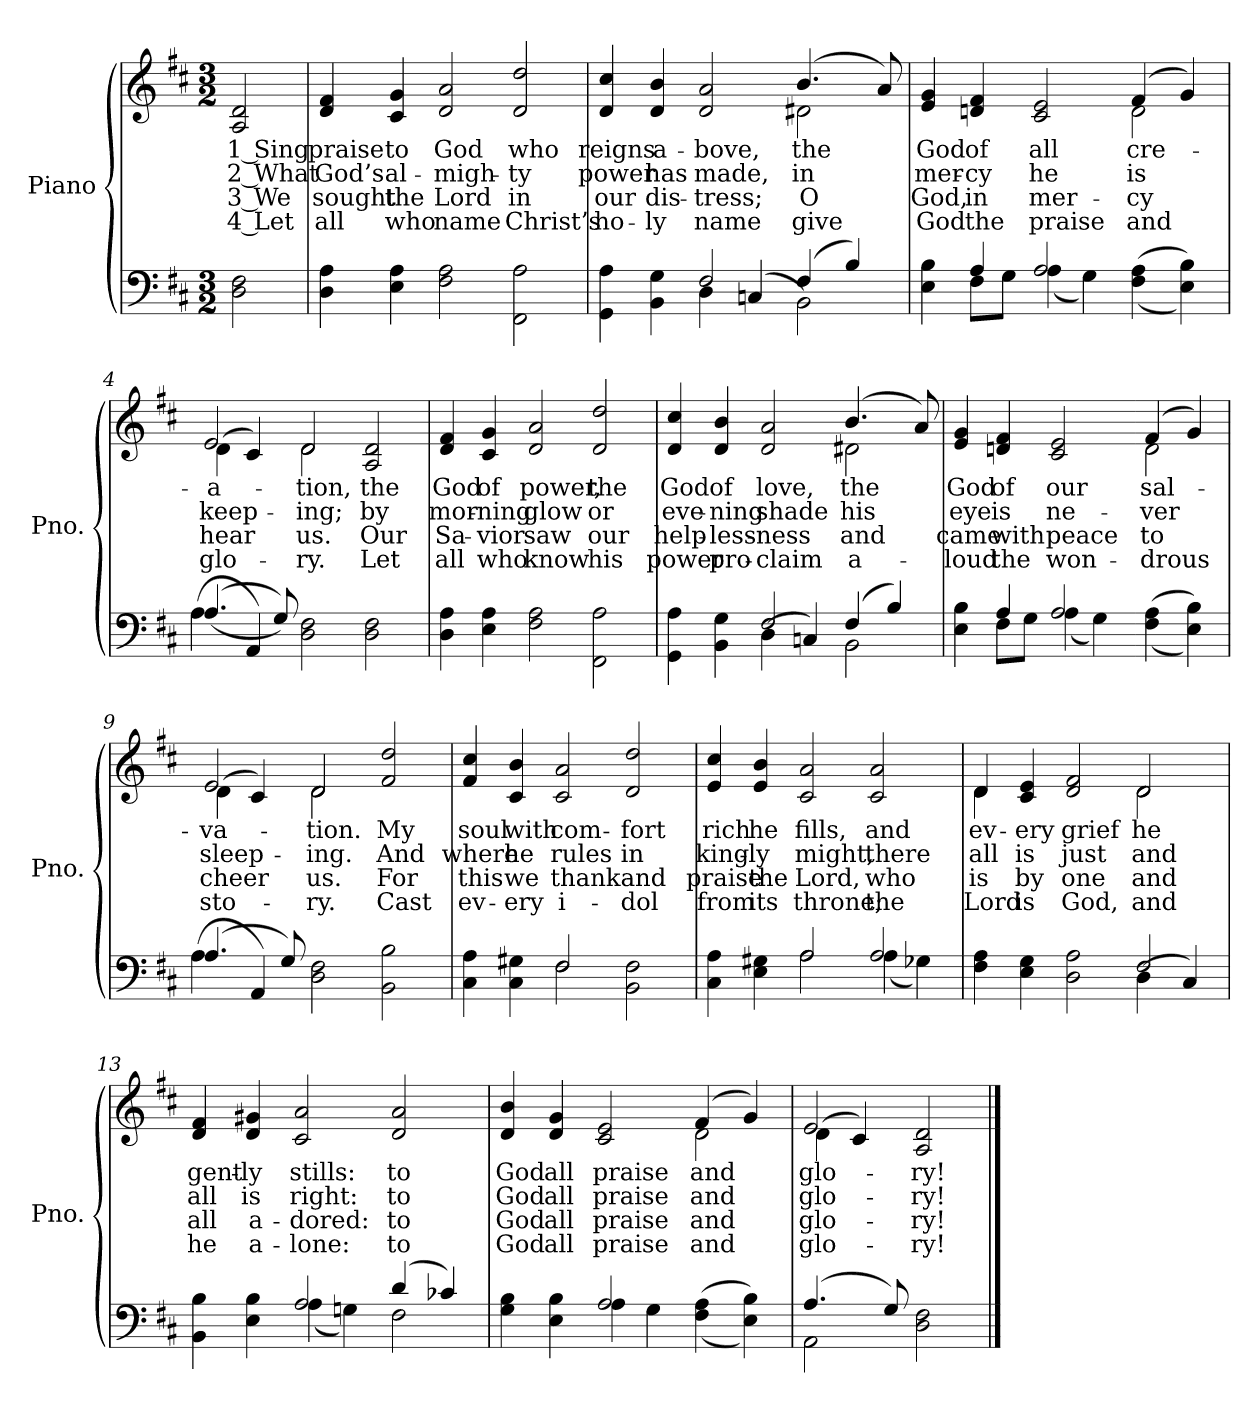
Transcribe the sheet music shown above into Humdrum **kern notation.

**kern	**kern	**text	**text	**text	**text
*part2	*part1	*part1	*part1	*part1	*part1
*staff2	*staff1	*staff1	*staff1	*staff1	*staff1
*I"Piano	*I"Piano	*	*	*	*
*I'Pno.	*I'Pno.	*	*	*	*
!!LO:PB:g=z
*clefF4	*clefG2	*	*	*	*
*k[f#c#]	*k[f#c#]	*	*	*	*
*D:	*D:	*	*	*	*
*M3/2	*M3/2	*	*	*	*
=	=	=	=	=	=
!	!	!LO:LY:b:color=#000000	!LO:LY:b:color=#000000	!LO:LY:b:color=#000000	!LO:LY:b:color=#000000
2Di\ 2F#i	2Ai/ 2di	1 Sing	2 What	3 We	4 Let
=1	=1	=1	=1	=1	=1
!	!	!LO:LY:b:color=#000000	!LO:LY:b:color=#000000	!LO:LY:b:color=#000000	!LO:LY:b:color=#000000
4Di\ 4Ai	4di/ 4f#i	praise	God’s	sought	all
!	!	!LO:LY:b:color=#000000	!LO:LY:b:color=#000000	!LO:LY:b:color=#000000	!LO:LY:b:color=#000000
4Ei\ 4Ai	4c#i/ 4gi	to	al-	the	who
!	!	!LO:LY:b:color=#000000	!LO:LY:b:color=#000000	!LO:LY:b:color=#000000	!LO:LY:b:color=#000000
2F#i\ 2Ai	2di/ 2ai	God	-migh-	Lord	name
!	!	!LO:LY:b:color=#000000	!LO:LY:b:color=#000000	!LO:LY:b:color=#000000	!LO:LY:b:color=#000000
2FF#i\ 2Ai	2di/ 2ddi	who	-ty	in	Christ’s
=2	=2	=2	=2	=2	=2
*^	*	*	*	*	*
!	!	!	!LO:LY:b:color=#000000	!LO:LY:b:color=#000000	!LO:LY:b:color=#000000	!LO:LY:b:color=#000000
*	*	*^	*	*	*	*
4GGi\ 4Ai	2ryy	4di/ 4cc#i	1ryy	reigns	power	our	ho-
!	!	!	!	!LO:LY:b:color=#000000	!LO:LY:b:color=#000000	!LO:LY:b:color=#000000	!LO:LY:b:color=#000000
4BBi\ 4Gi	.	4di/ 4bi	.	a-	has	-dis-	-ly
!	!	!	!	!LO:LY:b:color=#000000	!LO:LY:b:color=#000000	!LO:LY:b:color=#000000	!LO:LY:b:color=#000000
2F#i/	4Di\	2di/ 2ai	.	-bove,	made,	tress;	name
.	(4Cni/	.	.	.	.	.	.
!	!	!	!	!LO:LY:b:color=#000000	!LO:LY:b:color=#000000	!LO:LY:b:color=#000000	!LO:LY:b:color=#000000
(4F#i/	2BBi\)	(4.bi/	2d#Xi\	the	in	O	give
4Bi/)	.	.	.	.	.	.	.
.	.	8ai/)	.	.	.	.	.
=3	=3	=3	=3	=3	=3	=3	=3
!	!	!	!	!LO:LY:b:color=#000000	!LO:LY:b:color=#000000	!LO:LY:b:color=#000000	!LO:LY:b:color=#000000
4Ei\ 4Bi	4ryy	4ei/ 4gi	1ryy	God	mer-	God,	God
!	!	!	!	!LO:LY:b:color=#000000	!LO:LY:b:color=#000000	!LO:LY:b:color=#000000	!LO:LY:b:color=#000000
4Ai/	8F#i\L	4dni/ 4f#i	.	of	-cy	in	the
.	8Gi\J	.	.	.	.	.	.
!	!	!	!	!LO:LY:b:color=#000000	!LO:LY:b:color=#000000	!LO:LY:b:color=#000000	!LO:LY:b:color=#000000
2Ai/	(4Ai\	2c#i/ 2ei	.	all	he	mer-	-praise
.	4Gi\)	.	.	.	.	.	.
!	!	!	!	!LO:LY:b:color=#000000	!LO:LY:b:color=#000000	!LO:LY:b:color=#000000	!LO:LY:b:color=#000000
((4F#i\ 4Ai	2ryy	(4f#i/	2di\	cre-	is	cy	and
4Ei\ 4Bi))	.	4gi/)	.	.	.	.	.
!!LO:LB:g=z	!!
=4	=4	=4	=4	=4	=4	=4	=4
!	!	!	!	!LO:LY:b:color=#000000	!LO:LY:b:color=#000000	!LO:LY:b:color=#000000	!LO:LY:b:color=#000000
((4.Ai/	(4Ai\	2ei/	(4di\	-a-	keep-	hear	glo-
.	4AAi/)	.	4c#i/)	.	.	.	.
8Gi/))	.	.	.	.	.	.	.
!	!	!	!	!LO:LY:b:color=#000000	!LO:LY:b:color=#000000	!LO:LY:b:color=#000000	!LO:LY:b:color=#000000
2Di\ 2F#i	1ryy	2di/	2di\	-tion,	-ing;	-us.	ry.
!	!	!	!	!LO:LY:b:color=#000000	!LO:LY:b:color=#000000	!LO:LY:b:color=#000000	!LO:LY:b:color=#000000
2Di\ 2F#i	.	2Ai/ 2di	2ryy	the	by	Our	Let
*v	*v	*	*	*	*	*	*
=5	=5	=5	=5	=5	=5	=5
!	!	!	!LO:LY:b:color=#000000	!LO:LY:b:color=#000000	!LO:LY:b:color=#000000	!LO:LY:b:color=#000000
*	*v	*v	*	*	*	*
4Di\ 4Ai	4di/ 4f#i	God	mor-	Sa-	-all
!	!	!LO:LY:b:color=#000000	!LO:LY:b:color=#000000	!LO:LY:b:color=#000000	!LO:LY:b:color=#000000
4Ei\ 4Ai	4c#i/ 4gi	of	-ning	vior	who
!	!	!LO:LY:b:color=#000000	!LO:LY:b:color=#000000	!LO:LY:b:color=#000000	!LO:LY:b:color=#000000
2F#i\ 2Ai	2di/ 2ai	power,	glow	saw	know
!	!	!LO:LY:b:color=#000000	!LO:LY:b:color=#000000	!LO:LY:b:color=#000000	!LO:LY:b:color=#000000
2FF#i\ 2Ai	2di/ 2ddi	the	or	our	his
=6	=6	=6	=6	=6	=6
*^	*	*	*	*	*
!	!	!	!LO:LY:b:color=#000000	!LO:LY:b:color=#000000	!LO:LY:b:color=#000000	!LO:LY:b:color=#000000
*	*	*^	*	*	*	*
4GGi\ 4Ai	2ryy	4di/ 4cc#i	1ryy	God	eve-	help-	-power
!	!	!	!	!LO:LY:b:color=#000000	!LO:LY:b:color=#000000	!LO:LY:b:color=#000000	!LO:LY:b:color=#000000
4BBi\ 4Gi	.	4di/ 4bi	.	of	-ning	less-	-pro-
!	!	!	!	!LO:LY:b:color=#000000	!LO:LY:b:color=#000000	!LO:LY:b:color=#000000	!LO:LY:b:color=#000000
2F#i/	(4Di\	2di/ 2ai	.	love,	shade	-ness	claim
.	4Cni/)	.	.	.	.	.	.
!	!	!	!	!LO:LY:b:color=#000000	!LO:LY:b:color=#000000	!LO:LY:b:color=#000000	!LO:LY:b:color=#000000
(4F#i/	2BBi\	(4.bi/	2d#Xi\	the	his	and	a-
4Bi/)	.	.	.	.	.	.	.
.	.	8ai/)	.	.	.	.	.
*	*	*v	*v	*	*	*	*
=7	=7	=7	=7	=7	=7	=7
!	!	!	!LO:LY:b:color=#000000	!LO:LY:b:color=#000000	!LO:LY:b:color=#000000	!LO:LY:b:color=#000000
4Ei\ 4Bi	4ryy	4ei/ 4gi	God	eye	-came	loud
!	!	!	!LO:LY:b:color=#000000	!LO:LY:b:color=#000000	!LO:LY:b:color=#000000	!LO:LY:b:color=#000000
4Ai/	8F#i\L	4dni/ 4f#i	of	is	with	the
.	8Gi\J	.	.	.	.	.
!	!	!	!LO:LY:b:color=#000000	!LO:LY:b:color=#000000	!LO:LY:b:color=#000000	!LO:LY:b:color=#000000
2Ai/	(4Ai\	2c#i/ 2ei	our	ne-	peace	won-
.	4Gi\)	.	.	.	.	.
!!LO:LB:g=z
=8-	=8-	=8-	=8-	=8-	=8-	=8-
!	!	!	!LO:LY:b:color=#000000	!LO:LY:b:color=#000000	!LO:LY:b:color=#000000	!LO:LY:b:color=#000000
*v	*v	*^	*	*	*	*
((4F#i\ 4Ai	(4f#i/	2di\	sal-	-ver	-to	drous
4Ei\ 4Bi))	4gi/)	.	.	.	.	.
=9	=9	=9	=9	=9	=9	=9
*^	*	*	*	*	*	*
!	!	!	!	!LO:LY:b:color=#000000	!LO:LY:b:color=#000000	!LO:LY:b:color=#000000	!LO:LY:b:color=#000000
(4.Ai/	(4Ai\	2ei/	(4di\	-va-	sleep-	cheer	sto-
.	4AAi/)	.	4c#i/)	.	.	.	.
8Gi/)	.	.	.	.	.	.	.
!	!	!	!	!LO:LY:b:color=#000000	!LO:LY:b:color=#000000	!LO:LY:b:color=#000000	!LO:LY:b:color=#000000
2Di\ 2F#i	1ryy	2di/	2di\	-tion.	-ing.	-us.	ry.
!	!	!	!	!LO:LY:b:color=#000000	!LO:LY:b:color=#000000	!LO:LY:b:color=#000000	!LO:LY:b:color=#000000
2BBi\ 2Bi	.	2f#i/ 2ddi	2ryy	My	And	For	Cast
=10	=10	=10	=10	=10	=10	=10	=10
!	!	!	!	!LO:LY:b:color=#000000	!LO:LY:b:color=#000000	!LO:LY:b:color=#000000	!LO:LY:b:color=#000000
*	*	*v	*v	*	*	*	*
4C#i\ 4Ai	2ryy	4f#i/ 4cc#i	soul	where	this	ev-
!	!	!	!LO:LY:b:color=#000000	!LO:LY:b:color=#000000	!LO:LY:b:color=#000000	!LO:LY:b:color=#000000
4C#i\ 4G#Xi	.	4c#i/ 4bi	with	he	-we	ery
!	!	!	!LO:LY:b:color=#000000	!LO:LY:b:color=#000000	!LO:LY:b:color=#000000	!LO:LY:b:color=#000000
2F#i/	2F#i\	2c#i/ 2ai	com-	rules	thank	i-
!	!	!	!LO:LY:b:color=#000000	!LO:LY:b:color=#000000	!LO:LY:b:color=#000000	!LO:LY:b:color=#000000
2BBi\ 2F#i	2ryy	2di/ 2ddi	-fort	in	-and	dol
=11	=11	=11	=11	=11	=11	=11
!	!	!	!LO:LY:b:color=#000000	!LO:LY:b:color=#000000	!LO:LY:b:color=#000000	!LO:LY:b:color=#000000
4C#i\ 4Ai	2ryy	4ei/ 4cc#i	rich	king-	praise	from
!	!	!	!LO:LY:b:color=#000000	!LO:LY:b:color=#000000	!LO:LY:b:color=#000000	!LO:LY:b:color=#000000
4Ei\ 4G#Xi	.	4ei/ 4bi	he	-ly	the	its
!	!	!	!LO:LY:b:color=#000000	!LO:LY:b:color=#000000	!LO:LY:b:color=#000000	!LO:LY:b:color=#000000
2Ai/	2Ai\	2c#i/ 2ai	fills,	might,	Lord,	throne;
!	!	!	!LO:LY:b:color=#000000	!LO:LY:b:color=#000000	!LO:LY:b:color=#000000	!LO:LY:b:color=#000000
2Ai/	(4Ai\	2c#i/ 2ai	and	there	who	the
.	4G-Xi\)	.	.	.	.	.
!!LO:LB:g=z
=12	=12	=12	=12	=12	=12	=12
!	!	!	!LO:LY:b:color=#000000	!LO:LY:b:color=#000000	!LO:LY:b:color=#000000	!LO:LY:b:color=#000000
*	*	*^	*	*	*	*
4F#i\ 4Ai	1ryy	4di/	4di\	ev-	all	is	Lord
!	!	!	!	!LO:LY:b:color=#000000	!LO:LY:b:color=#000000	!LO:LY:b:color=#000000	!LO:LY:b:color=#000000
4Ei\ 4Gi	.	4c#i/ 4ei	2.ryy	-ery	is	by	is
!	!	!	!	!LO:LY:b:color=#000000	!LO:LY:b:color=#000000	!LO:LY:b:color=#000000	!LO:LY:b:color=#000000
2Di\ 2Ai	.	2di/ 2f#i	.	grief	just	one	God,
!	!	!	!	!LO:LY:b:color=#000000	!LO:LY:b:color=#000000	!LO:LY:b:color=#000000	!LO:LY:b:color=#000000
2F#i/	(4Di\	2di/	2di\	he	and	and	and
.	4C#i/)	.	.	.	.	.	.
*	*	*v	*v	*	*	*	*
=13	=13	=13	=13	=13	=13	=13
!	!	!	!LO:LY:b:color=#000000	!LO:LY:b:color=#000000	!LO:LY:b:color=#000000	!LO:LY:b:color=#000000
4BBi\ 4Bi	2ryy	4di/ 4f#i	gent-	all	all	he
!	!	!	!LO:LY:b:color=#000000	!LO:LY:b:color=#000000	!LO:LY:b:color=#000000	!LO:LY:b:color=#000000
4Ei\ 4Bi	.	4di/ 4g#Xi	-ly	is	a-	-a-
!	!	!	!LO:LY:b:color=#000000	!LO:LY:b:color=#000000	!LO:LY:b:color=#000000	!LO:LY:b:color=#000000
2Ai/	(4Ai\	2c#i/ 2ai	stills:	right:	-dored:	lone:
.	4Gni\)	.	.	.	.	.
!	!	!	!LO:LY:b:color=#000000	!LO:LY:b:color=#000000	!LO:LY:b:color=#000000	!LO:LY:b:color=#000000
(4di/	2F#i\	2di/ 2ai	to	to	to	to
4c-Xi/)	.	.	.	.	.	.
=14	=14	=14	=14	=14	=14	=14
!	!	!	!LO:LY:b:color=#000000	!LO:LY:b:color=#000000	!LO:LY:b:color=#000000	!LO:LY:b:color=#000000
*	*	*^	*	*	*	*
4Gi\ 4Bi	2ryy	4di/ 4bi	1ryy	God	God	God	God
!	!	!	!	!LO:LY:b:color=#000000	!LO:LY:b:color=#000000	!LO:LY:b:color=#000000	!LO:LY:b:color=#000000
4Ei\ 4Bi	.	4di/ 4gi	.	all	all	all	all
!	!	!	!	!LO:LY:b:color=#000000	!LO:LY:b:color=#000000	!LO:LY:b:color=#000000	!LO:LY:b:color=#000000
2Ai/	4Ai\	2c#i/ 2ei	.	praise	praise	praise	praise
.	4Gi\	.	.	.	.	.	.
!	!	!	!	!LO:LY:b:color=#000000	!LO:LY:b:color=#000000	!LO:LY:b:color=#000000	!LO:LY:b:color=#000000
((4F#i\ 4Ai	2ryy	(4f#i/	2di\	and	and	and	and
4Ei\ 4Bi))	.	4gi/)	.	.	.	.	.
=15	=15	=15	=15	=15	=15	=15	=15
!	!	!	!	!LO:LY:b:color=#000000	!LO:LY:b:color=#000000	!LO:LY:b:color=#000000	!LO:LY:b:color=#000000
(4.Ai/	2AAi\	2ei/	(4di\	glo-	glo-	glo-	-glo-
.	.	.	4c#i/)	.	.	.	.
8Gi/L)	.	.	.	.	.	.	.
!	!	!	!	!LO:LY:b:color=#000000	!LO:LY:b:color=#000000	!LO:LY:b:color=#000000	!LO:LY:b:color=#000000
2Di\ 2F#i	2ryy	2Ai/ 2di	2ryy	-ry!	-ry!	-ry!	ry!
*v	*v	*	*	*	*	*	*
*	*v	*v	*	*	*	*
==	==	==	==	==	==
*-	*-	*-	*-	*-	*-
